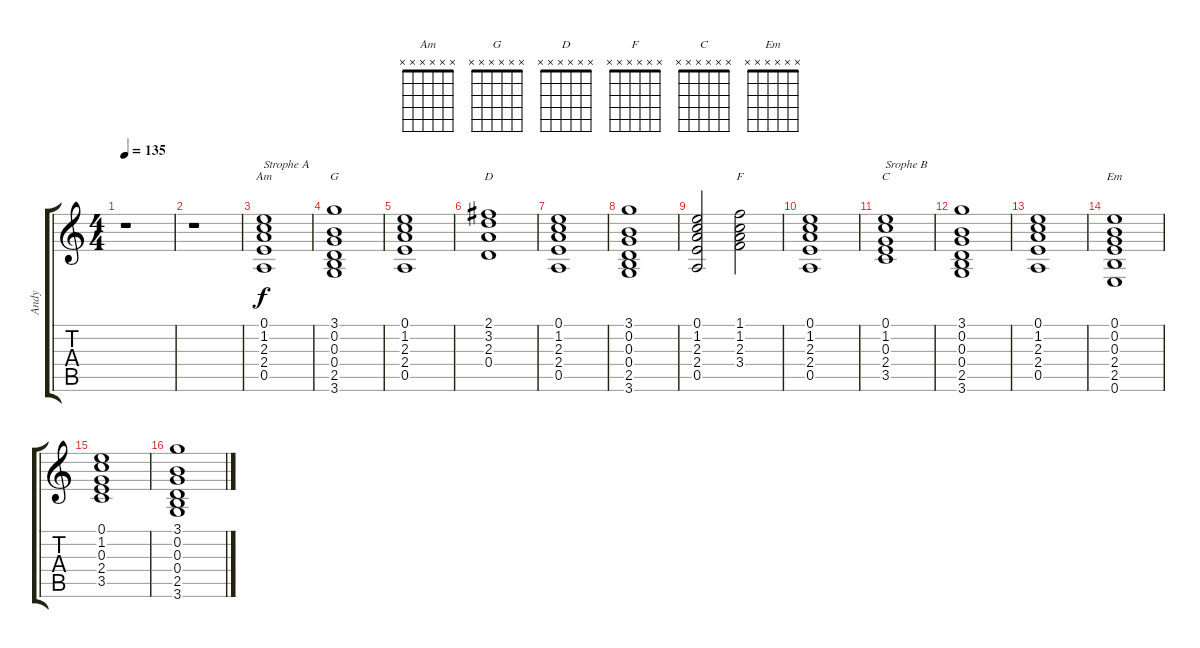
\track ("Andy" "Andy") {instrument distortionguitar}
\staff {score tabs}
\tuning (E4 B3 G3 D3 A2 E2) {hide}
\chord ("Am" x x x x x x)
\chord ("G" x x x x x x)
\chord ("D" x x x x x x)
\chord ("F" x x x x x x)
\chord ("C" x x x x x x)
\chord ("Em" x x x x x x)
\ts (4 4)
\tempo 135
\clef g2
\ks c
r.1{dy f} |
r.1 |
(0.1 1.2 2.3 2.4 0.5).1{ch "Am" txt "Strophe A"} |
(3.1 0.2 0.3 0.4 2.5 3.6).1{ch "G"} |
(0.1 1.2 2.3 2.4 0.5).1 |
(2.1 3.2 2.3 0.4).1{ch "D"} |
(0.1 1.2 2.3 2.4 0.5).1 |
(3.1 0.2 0.3 0.4 2.5 3.6).1 |
(0.1 1.2 2.3 2.4 0.5).2 (1.1 1.2 2.3 3.4).2{ch "F"} |
(0.1 1.2 2.3 2.4 0.5).1 |
(0.1 1.2 0.3 2.4 3.5).1{ch "C" txt "Srophe B"} |
(3.1 0.2 0.3 0.4 2.5 3.6).1 |
(0.1 1.2 2.3 2.4 0.5).1 |
(0.1 0.2 0.3 2.4 2.5 0.6).1{ch "Em"} |
(0.1 1.2 0.3 2.4 3.5).1 |
(3.1 0.2 0.3 0.4 2.5 3.6).1
